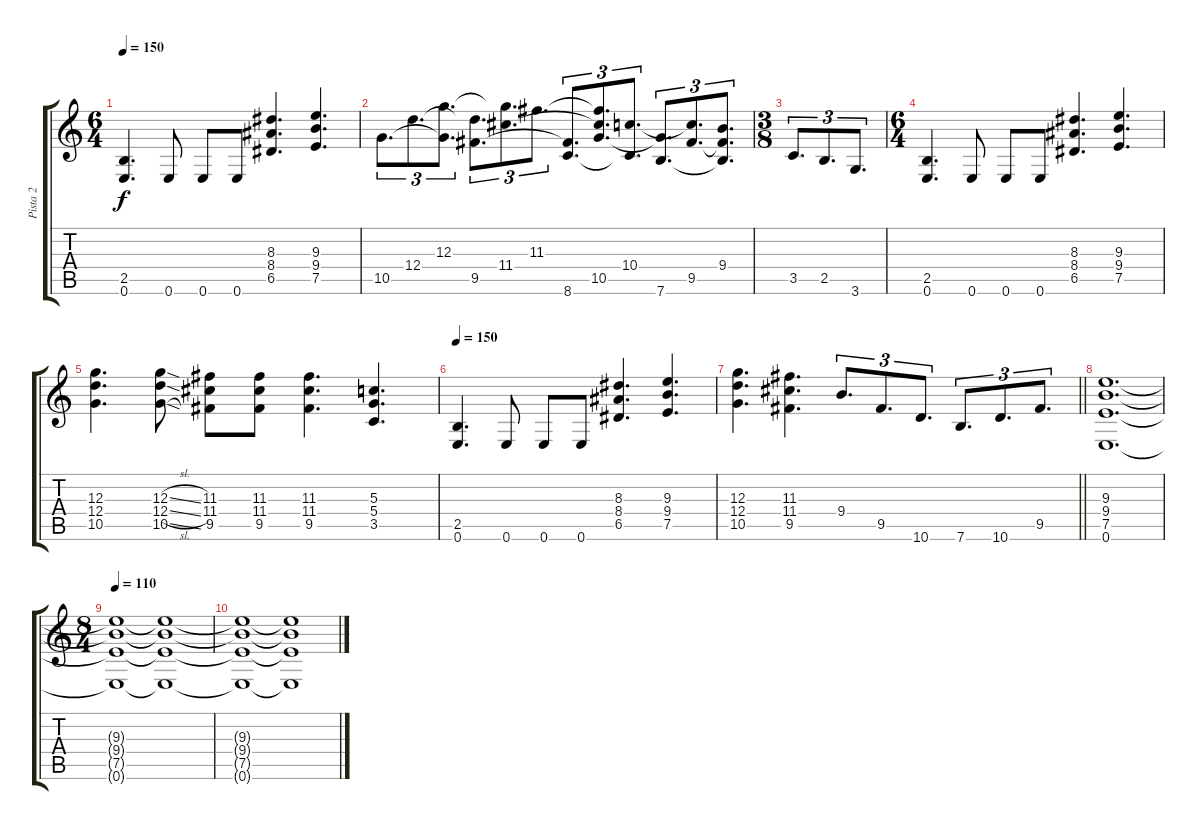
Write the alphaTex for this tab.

\track ("Pista 2" "Pista 2") {instrument distortionguitar}
\staff {score tabs}
\tuning (E4 B3 G3 D3 A2 E2) {hide}
\ts (6 4)
\tempo 150
\clef g2
\ks c
(2.5 0.6).4{d dy f} 0.6.8 0.6.8 0.6.8 (8.3 8.4 6.5).4{d} (9.3 9.4 7.5).4{d} |
10.5.8{d tu (3 2)} 12.4.8{d tu (3 2)} (12.3 10.5{t}).8{d tu (3 2)} (12.4{t} 9.5).8{d tu (3 2)} (12.3{t} 11.4).8{d tu (3 2)} 11.3.8{d tu (3 2)} (9.5{t} 8.6).8{d tu (3 2)} (11.3{t} 11.4{t} 10.5).8{d tu (3 2)} (10.4 8.6{t}).8{d tu (3 2)} (10.5{t} 7.6).8{d tu (3 2)} (10.4{t} 9.5).8{d tu (3 2)} (9.4 9.5{t} 7.6{t}).8{d tu (3 2)} |
\ts (3 8)
3.5.8{d tu (3 2)} 2.5.8{d tu (3 2)} 3.6.8{d tu (3 2)} |
\ts (6 4)
(2.5 0.6).4{d} 0.6.8 0.6.8 0.6.8 (8.3 8.4 6.5).4{d} (9.3 9.4 7.5).4{d} |
(12.3 12.4 10.5).4{d} (12.3{sl} 12.4{sl} 10.5{sl}).8 (11.3 11.4 9.5).8 (11.3 11.4 9.5).8 (11.3 11.4 9.5).4{d} (5.3 5.4 3.5).4{d} |
\tempo 150
(2.5 0.6).4{d} 0.6.8 0.6.8 0.6.8 (8.3 8.4 6.5).4{d} (9.3 9.4 7.5).4{d} |
\barLineRight lightlight
(12.3 12.4 10.5).4{d} (11.3 11.4 9.5).4{d} 9.4.8{d tu (3 2)} 9.5.8{d tu (3 2)} 10.6.8{d tu (3 2)} 7.6.8{d tu (3 2)} 10.6.8{d tu (3 2)} 9.5.8{d tu (3 2)} |
(9.3 9.4 7.5 0.6).1{d} |
\ts (8 4)
\tempo 110
(9.3{t} 9.4{t} 7.5{t} 0.6{t}).1 (9.3{t} 9.4{t} 7.5{t} 0.6{t}).1 |
(9.3{t} 9.4{t} 7.5{t} 0.6{t}).1 (9.3{t} 9.4{t} 7.5{t} 0.6{t}).1
